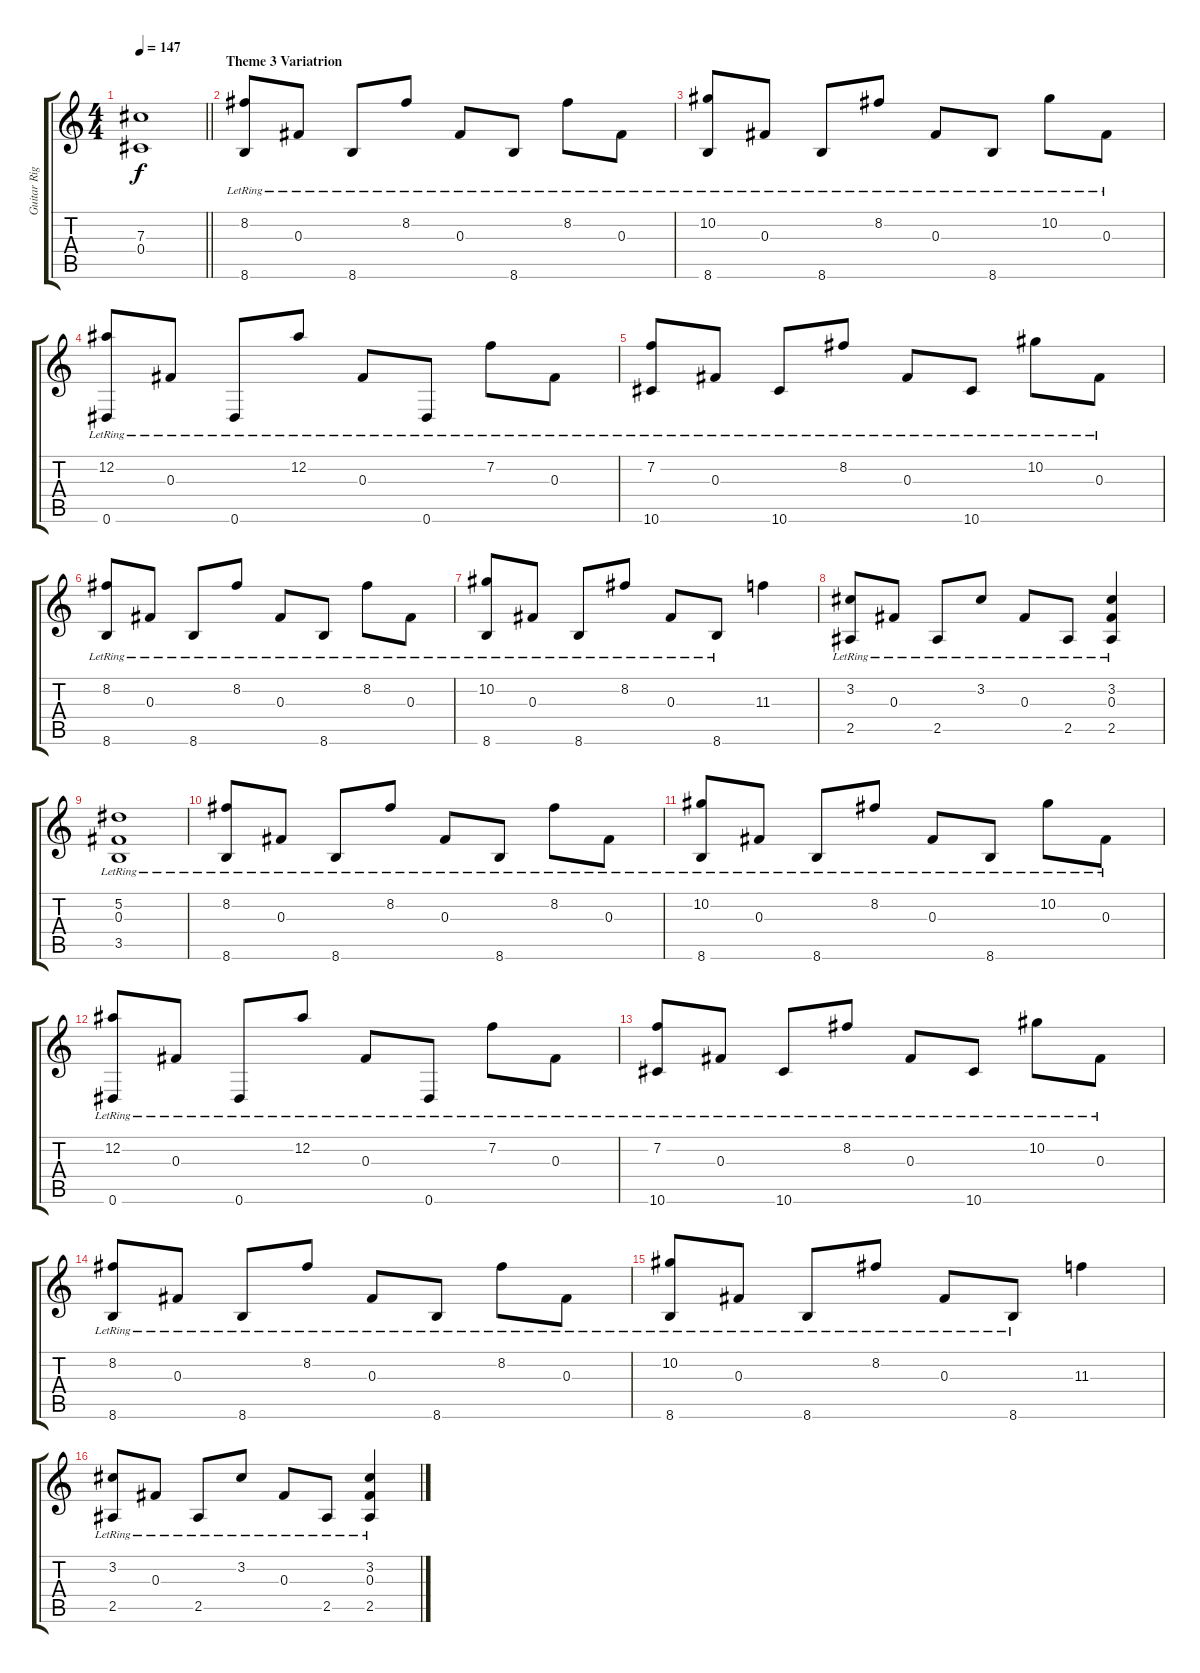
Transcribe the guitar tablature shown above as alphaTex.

\track ("Guitar Right" "Guitar Rig") {instrument acousticguitarsteel}
\staff {score tabs}
\tuning (Eb4 Bb3 Gb3 Db3 Ab2 Eb2) {hide}
\ts (4 4)
\tempo 147
\clef g2
\barLineRight lightlight
\ks c
(7.3{t} 0.4{t}).1{dy f} |
\section ("" "Theme 3 Variatrion")
(8.2{lr} 8.6{lr}).8 0.3{lr}.8 8.6{lr}.8 8.2{lr}.8 0.3{lr}.8 8.6{lr}.8 8.2{lr}.8 0.3{lr}.8 |
(10.2{lr} 8.6{lr}).8 0.3{lr}.8 8.6{lr}.8 8.2{lr}.8 0.3{lr}.8 8.6{lr}.8 10.2{lr}.8 0.3{lr}.8 |
(12.2{lr} 0.6{lr}).8 0.3{lr}.8 0.6{lr}.8 12.2{lr}.8 0.3{lr}.8 0.6{lr}.8 7.2{lr}.8 0.3{lr}.8 |
(7.2{lr} 10.6{lr}).8 0.3{lr}.8 10.6{lr}.8 8.2{lr}.8 0.3{lr}.8 10.6{lr}.8 10.2{lr}.8 0.3{lr}.8 |
(8.2{lr} 8.6{lr}).8 0.3{lr}.8 8.6{lr}.8 8.2{lr}.8 0.3{lr}.8 8.6{lr}.8 8.2{lr}.8 0.3{lr}.8 |
(10.2{lr} 8.6{lr}).8 0.3{lr}.8 8.6{lr}.8 8.2{lr}.8 0.3{lr}.8 8.6{lr}.8 11.3.4 |
(3.2{lr} 2.5{lr}).8 0.3{lr}.8 2.5{lr}.8 3.2{lr}.8 0.3{lr}.8 2.5{lr}.8 (3.2{lr} 0.3{lr} 2.5{lr}).4 |
(5.2{lr} 0.3{lr} 3.5{lr}).1 |
(8.2{lr} 8.6{lr}).8 0.3{lr}.8 8.6{lr}.8 8.2{lr}.8 0.3{lr}.8 8.6{lr}.8 8.2{lr}.8 0.3{lr}.8 |
(10.2{lr} 8.6{lr}).8 0.3{lr}.8 8.6{lr}.8 8.2{lr}.8 0.3{lr}.8 8.6{lr}.8 10.2{lr}.8 0.3{lr}.8 |
(12.2{lr} 0.6{lr}).8 0.3{lr}.8 0.6{lr}.8 12.2{lr}.8 0.3{lr}.8 0.6{lr}.8 7.2{lr}.8 0.3{lr}.8 |
(7.2{lr} 10.6{lr}).8 0.3{lr}.8 10.6{lr}.8 8.2{lr}.8 0.3{lr}.8 10.6{lr}.8 10.2{lr}.8 0.3{lr}.8 |
(8.2{lr} 8.6{lr}).8 0.3{lr}.8 8.6{lr}.8 8.2{lr}.8 0.3{lr}.8 8.6{lr}.8 8.2{lr}.8 0.3{lr}.8 |
(10.2{lr} 8.6{lr}).8 0.3{lr}.8 8.6{lr}.8 8.2{lr}.8 0.3{lr}.8 8.6{lr}.8 11.3.4 |
(3.2{lr} 2.5{lr}).8 0.3{lr}.8 2.5{lr}.8 3.2{lr}.8 0.3{lr}.8 2.5{lr}.8 (3.2{lr} 0.3{lr} 2.5{lr}).4
